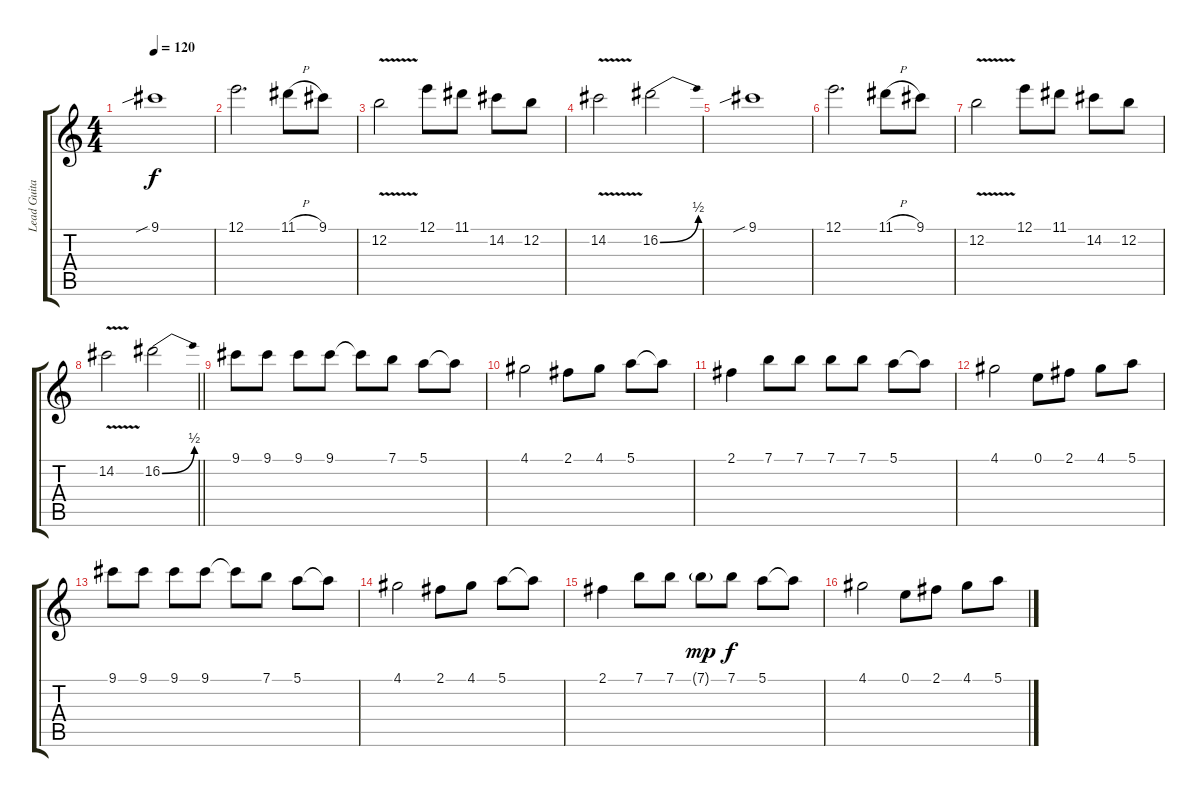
\track ("Lead Guitar" "Lead Guita") {instrument overdrivenguitar}
\staff {score tabs}
\tuning (E4 B3 G3 D3 A2 E2) {hide}
\ts (4 4)
\tempo 120
\clef g2
\ks c
9.1{sib}.1{dy f volume 11 balance 8 instrument overdrivenguitar} |
12.1.2{d} 11.1{h}.8 9.1.8 |
12.2{v}.2 12.1.8 11.1.8 14.2.8 12.2.8 |
14.2{v}.2 16.2{be (bend 0 0 60 2)}.2 |
9.1{sib}.1 |
12.1.2{d} 11.1{h}.8 9.1.8 |
12.2{v}.2 12.1.8 11.1.8 14.2.8 12.2.8 |
\barLineRight lightlight
14.2{v}.2 16.2{be (bend 0 0 60 2)}.2 |
9.1.8 9.1.8 9.1.8 9.1.8 9.1{t}.8 7.1.8 5.1.8 5.1{t}.8 |
4.1.2 2.1.8 4.1.8 5.1.8 5.1{t}.8 |
2.1.4 7.1.8 7.1.8 7.1.8 7.1.8 5.1.8 5.1{t}.8 |
4.1.2 0.1.8 2.1.8 4.1.8 5.1.8 |
9.1.8 9.1.8 9.1.8 9.1.8 9.1{t}.8 7.1.8 5.1.8 5.1{t}.8 |
4.1.2 2.1.8 4.1.8 5.1.8 5.1{t}.8 |
2.1.4 7.1.8 7.1.8 7.1{g}.8{dy mp} 7.1.8{dy f} 5.1.8 5.1{t}.8 |
4.1.2 0.1.8 2.1.8 4.1.8 5.1.8
